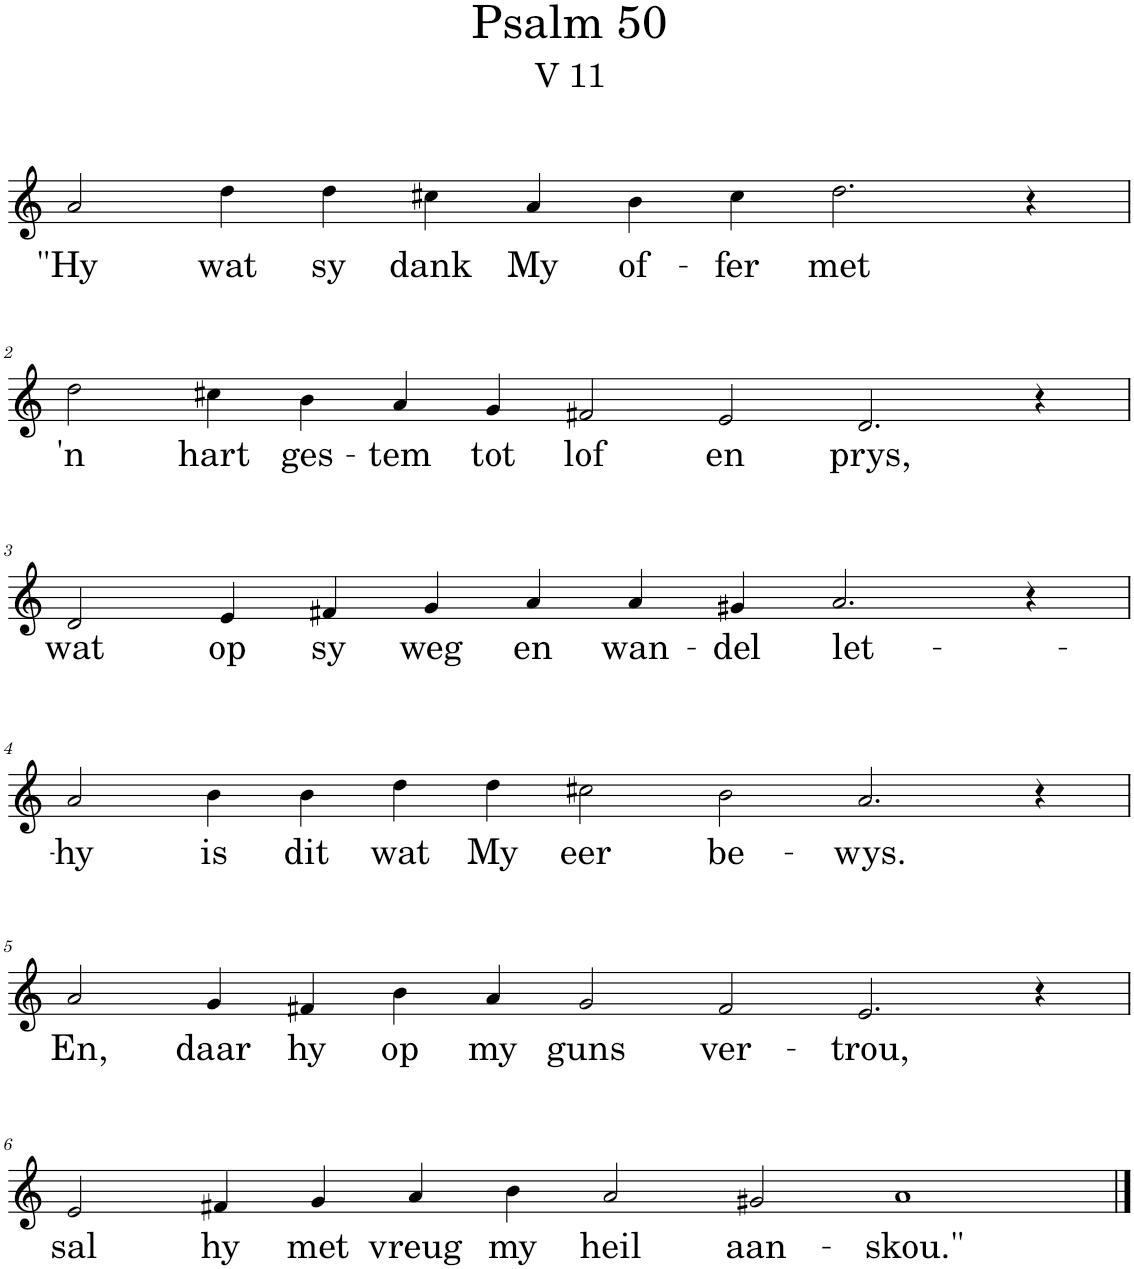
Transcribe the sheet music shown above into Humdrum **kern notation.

**kern	**text
*part1	*part1
*staff1	*staff1
*I"Pipe Organ	*
*I'Org.	*
*clefG2	*
*k[]	*
*M12/4	*
=1	=1
!	!LO:LY:b
2a/	"Hy
!	!LO:LY:b
4dd\	wat
!	!LO:LY:b
4dd\	sy
!	!LO:LY:b
4cc#X\	dank
!	!LO:LY:b
4a/	My
!	!LO:LY:b
4b\	of-
!	!LO:LY:b
4cc#\	-fer
!	!LO:LY:b
2.dd\	met
4r	.
!!LO:LB:g=z
=2	=2
*M14/4	*
!	!LO:LY:b
2dd\	'n
!	!LO:LY:b
4cc#X\	hart
!	!LO:LY:b
4b\	ges-
!	!LO:LY:b
4a/	-tem
!	!LO:LY:b
4g/	tot
!	!LO:LY:b
2f#X/	lof
!	!LO:LY:b
2e/	en
!	!LO:LY:b
2.d/	prys,
4r	.
!!LO:LB:g=z
=3	=3
*M12/4	*
!	!LO:LY:b
2d/	wat
!	!LO:LY:b
4e/	op
!	!LO:LY:b
4f#X/	sy
!	!LO:LY:b
4g/	weg
!	!LO:LY:b
4a/	en
!	!LO:LY:b
4a/	wan-
!	!LO:LY:b
4g#X/	-del
!	!LO:LY:b
2.a/	let-
4r	.
!!LO:LB:g=z
=4	=4
*M14/4	*
!	!LO:LY:b
2a/	-hy
!	!LO:LY:b
4b\	is
!	!LO:LY:b
4b\	dit
!	!LO:LY:b
4dd\	wat
!	!LO:LY:b
4dd\	My
!	!LO:LY:b
2cc#X\	eer
!	!LO:LY:b
2b\	be-
!	!LO:LY:b
2.a/	-wys.
4r	.
!!LO:LB:g=z
=5	=5
!	!LO:LY:b
2a/	En,
!	!LO:LY:b
4g/	daar
!	!LO:LY:b
4f#X/	hy
!	!LO:LY:b
4b\	op
!	!LO:LY:b
4a/	my
!	!LO:LY:b
2g/	guns
!	!LO:LY:b
2f#/	ver-
!	!LO:LY:b
2.e/	-trou,
4r	.
!!LO:LB:g=z
=6	=6
!	!LO:LY:b
2e/	sal
!	!LO:LY:b
4f#X/	hy
!	!LO:LY:b
4g/	met
!	!LO:LY:b
4a/	vreug
!	!LO:LY:b
4b\	my
!	!LO:LY:b
2a/	heil
!	!LO:LY:b
2g#X/	aan-
!	!LO:LY:b
1a	-skou."
==	==
*-	*-
